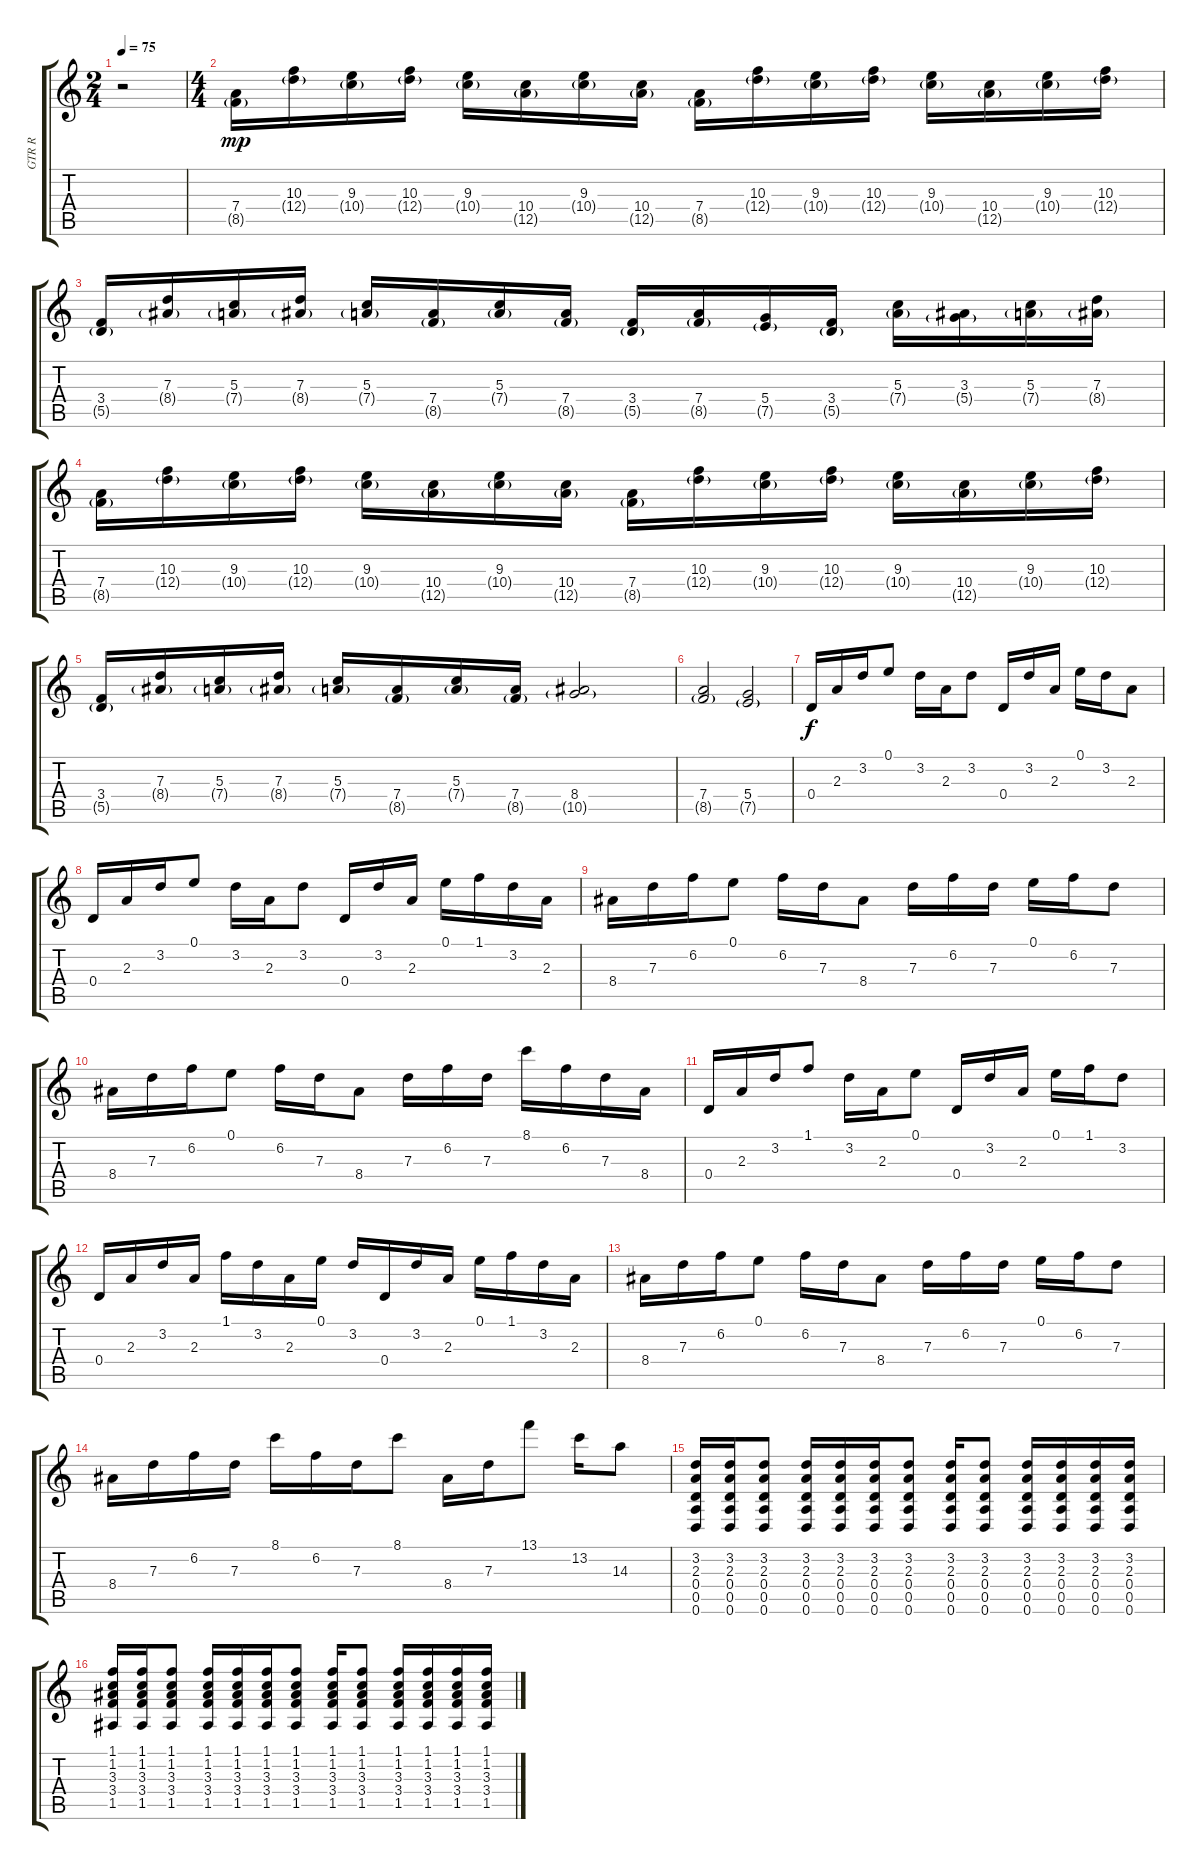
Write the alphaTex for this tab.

\track ("GTR R" "GTR R") {instrument acousticguitarsteel bank 78}
\staff {score tabs}
\tuning (E4 B3 G3 D3 A2 D2) {hide}
\ts (2 4)
\tempo 75
\clef g2
\ks c
r.2{dy mp instrument acousticguitarsteel} |
\ts (4 4)
(7.4 8.5{g}).16 (10.3 12.4{g}).16 (9.3 10.4{g}).16 (10.3 12.4{g}).16 (9.3 10.4{g}).16 (10.4 12.5{g}).16 (9.3 10.4{g}).16 (10.4 12.5{g}).16 (7.4 8.5{g}).16 (10.3 12.4{g}).16 (9.3 10.4{g}).16 (10.3 12.4{g}).16 (9.3 10.4{g}).16 (10.4 12.5{g}).16 (9.3 10.4{g}).16 (10.3 12.4{g}).16 |
(3.4 5.5{g}).16 (7.3 8.4{g}).16 (5.3 7.4{g}).16 (7.3 8.4{g}).16 (5.3 7.4{g}).16 (7.4 8.5{g}).16 (5.3 7.4{g}).16 (7.4 8.5{g}).16 (3.4 5.5{g}).16 (7.4 8.5{g}).16 (5.4 7.5{g}).16 (3.4 5.5{g}).16 (5.3 7.4{g}).16 (3.3 5.4{g}).16 (5.3 7.4{g}).16 (7.3 8.4{g}).16 |
(7.4 8.5{g}).16 (10.3 12.4{g}).16 (9.3 10.4{g}).16 (10.3 12.4{g}).16 (9.3 10.4{g}).16 (10.4 12.5{g}).16 (9.3 10.4{g}).16 (10.4 12.5{g}).16 (7.4 8.5{g}).16 (10.3 12.4{g}).16 (9.3 10.4{g}).16 (10.3 12.4{g}).16 (9.3 10.4{g}).16 (10.4 12.5{g}).16 (9.3 10.4{g}).16 (10.3 12.4{g}).16 |
(3.4 5.5{g}).16 (7.3 8.4{g}).16 (5.3 7.4{g}).16 (7.3 8.4{g}).16 (5.3 7.4{g}).16 (7.4 8.5{g}).16 (5.3 7.4{g}).16 (7.4 8.5{g}).16 (8.4 10.5{g}).2 |
(7.4 8.5{g}).2 (5.4 7.5{g}).2 |
0.4.16{dy f} 2.3.16 3.2.16 0.1.8 3.2.16 2.3.16 3.2.8 0.4.16 3.2.16 2.3.16 0.1.16 3.2.16 2.3.8 |
0.4.16 2.3.16 3.2.16 0.1.8 3.2.16 2.3.16 3.2.8 0.4.16 3.2.16 2.3.16 0.1.16 1.1.16 3.2.16 2.3.16 |
8.4.16 7.3.16 6.2.16 0.1.8 6.2.16 7.3.16 8.4.8 7.3.16 6.2.16 7.3.16 0.1.16 6.2.16 7.3.8 |
8.4.16 7.3.16 6.2.16 0.1.8 6.2.16 7.3.16 8.4.8 7.3.16 6.2.16 7.3.16 8.1.16 6.2.16 7.3.16 8.4.16 |
0.4.16 2.3.16 3.2.16 1.1.8 3.2.16 2.3.16 0.1.8 0.4.16 3.2.16 2.3.16 0.1.16 1.1.16 3.2.8 |
0.4.16 2.3.16 3.2.16 2.3.16 1.1.16 3.2.16 2.3.16 0.1.16 3.2.16 0.4.16 3.2.16 2.3.16 0.1.16 1.1.16 3.2.16 2.3.16 |
8.4.16 7.3.16 6.2.16 0.1.8 6.2.16 7.3.16 8.4.8 7.3.16 6.2.16 7.3.16 0.1.16 6.2.16 7.3.8 |
8.4.16 7.3.16 6.2.16 7.3.16 8.1.16 6.2.16 7.3.16 8.1.8 8.4.16 7.3.16 13.1.8 13.2.16 14.3.8 |
(3.2 2.3 0.4 0.5 0.6).16 (3.2 2.3 0.4 0.5 0.6).16 (3.2 2.3 0.4 0.5 0.6).8 (3.2 2.3 0.4 0.5 0.6).16 (3.2 2.3 0.4 0.5 0.6).16 (3.2 2.3 0.4 0.5 0.6).16 (3.2 2.3 0.4 0.5 0.6).8 (3.2 2.3 0.4 0.5 0.6).16 (3.2 2.3 0.4 0.5 0.6).8 (3.2 2.3 0.4 0.5 0.6).16 (3.2 2.3 0.4 0.5 0.6).16 (3.2 2.3 0.4 0.5 0.6).16 (3.2 2.3 0.4 0.5 0.6).16 |
(1.1 1.2 3.3 3.4 1.5).16 (1.1 1.2 3.3 3.4 1.5).16 (1.1 1.2 3.3 3.4 1.5).8 (1.1 1.2 3.3 3.4 1.5).16 (1.1 1.2 3.3 3.4 1.5).16 (1.1 1.2 3.3 3.4 1.5).16 (1.1 1.2 3.3 3.4 1.5).8 (1.1 1.2 3.3 3.4 1.5).16 (1.1 1.2 3.3 3.4 1.5).8 (1.1 1.2 3.3 3.4 1.5).16 (1.1 1.2 3.3 3.4 1.5).16 (1.1 1.2 3.3 3.4 1.5).16 (1.1 1.2 3.3 3.4 1.5).16
